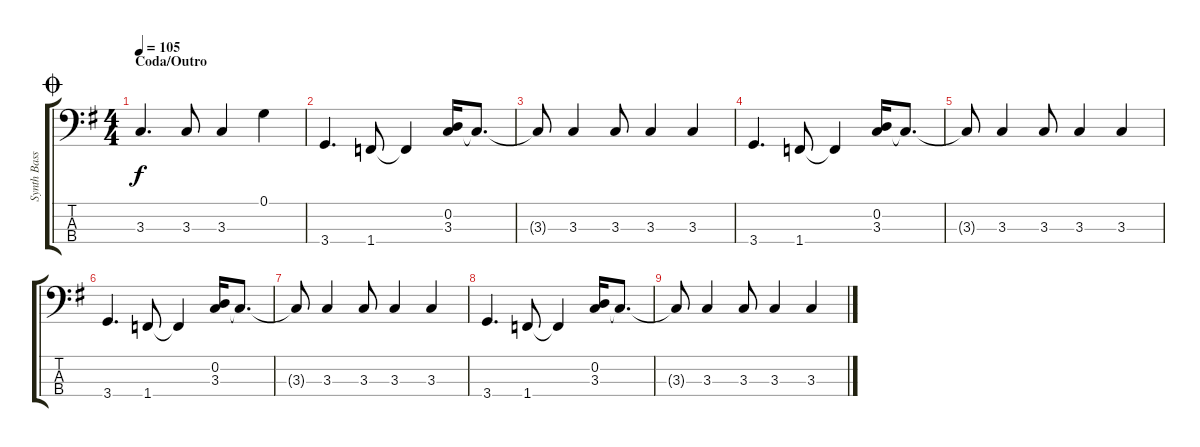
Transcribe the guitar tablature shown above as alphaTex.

\track ("Synth Bass" "Synth Bass") {instrument synthbass1}
\staff {score tabs}
\tuning (G2 D2 A1 E1) {hide}
\ts (4 4)
\section ("" "Coda/Outro")
\jump coda
\tempo 105
\clef f4
\ks g
3.3.4{d dy f} 3.3.8 3.3.4 0.1.4 |
3.4.4{d} 1.4.8 1.4{t}.4 (0.2 3.3).16 3.3{t}.8{d} |
3.3{t}.8 3.3.4 3.3.8 3.3.4 3.3.4 |
3.4.4{d} 1.4.8 1.4{t}.4 (0.2 3.3).16 3.3{t}.8{d} |
3.3{t}.8 3.3.4 3.3.8 3.3.4 3.3.4 |
3.4.4{d} 1.4.8 1.4{t}.4 (0.2 3.3).16 3.3{t}.8{d} |
3.3{t}.8 3.3.4 3.3.8 3.3.4 3.3.4 |
3.4.4{d} 1.4.8 1.4{t}.4 (0.2 3.3).16 3.3{t}.8{d} |
3.3{t}.8 3.3.4 3.3.8 3.3.4 3.3.4
